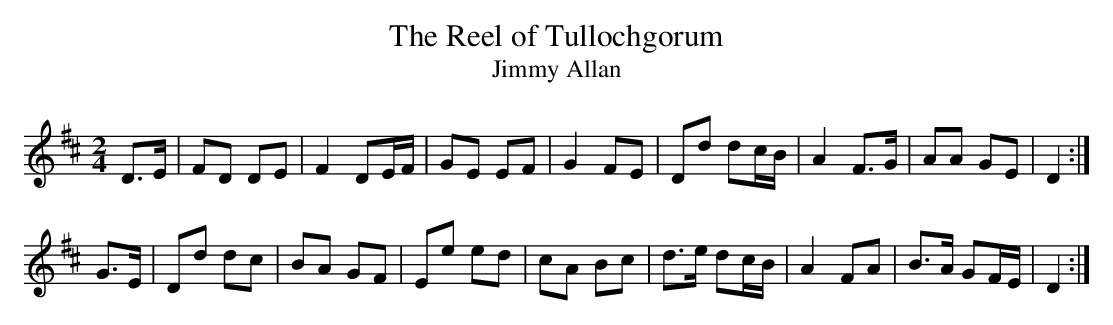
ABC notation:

X:1
T:Reel of Tullochgorum, The
T:Jimmy Allan
M:2/4
L:1/8
K:D
D>E|FD DE|F2 DE/F/|GE EF|G2 FE|Dd dc/B/|A2 F>G|AA GE|D2:|
G>E|Dd dc|BA GF|Ee ed|cA Bc|d>e dc/B/|A2 FA|B>A GF/E/|D2:|
